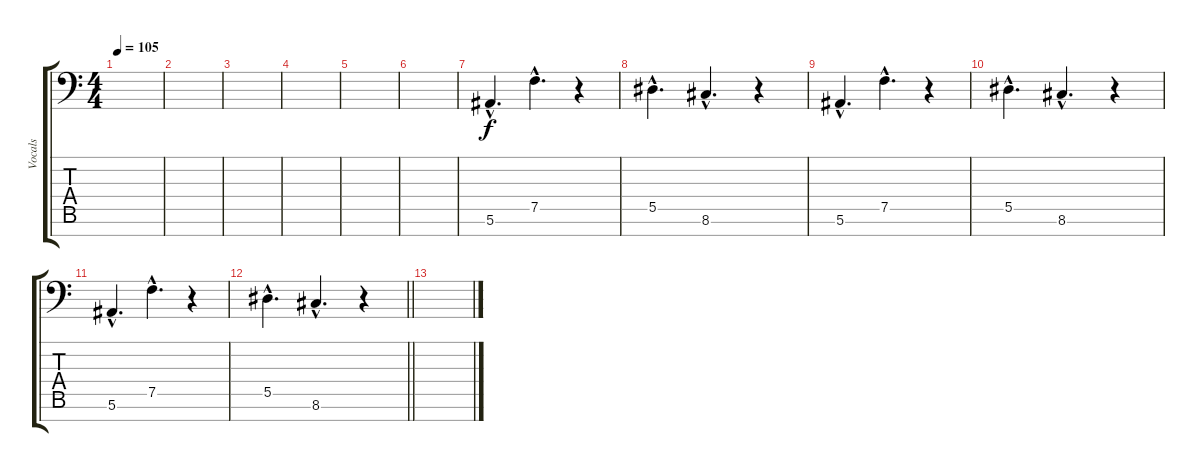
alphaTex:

\track ("Vocals" "Vocals") {instrument oboe}
\staff {score tabs}
\tuning (Eb4 Bb3 F3 Eb3 Bb2 F2 Ab1) {hide}
\ts (4 4)
\section ("" "")
\tempo 105
\clef f4
\ks c
|
|
|
|
|
|
5.6{hac}.4{d} 7.5{hac}.4{d} r.4 |
5.5{hac}.4{d} 8.6{hac}.4{d} r.4 |
5.6{hac}.4{d} 7.5{hac}.4{d} r.4 |
5.5{hac}.4{d} 8.6{hac}.4{d} r.4 |
5.6{hac}.4{d volume 8} 7.5{hac}.4{d} r.4 |
\barLineRight lightlight
5.5{hac}.4{d} 8.6{hac}.4{d} r.4 |
\section ("" "")
